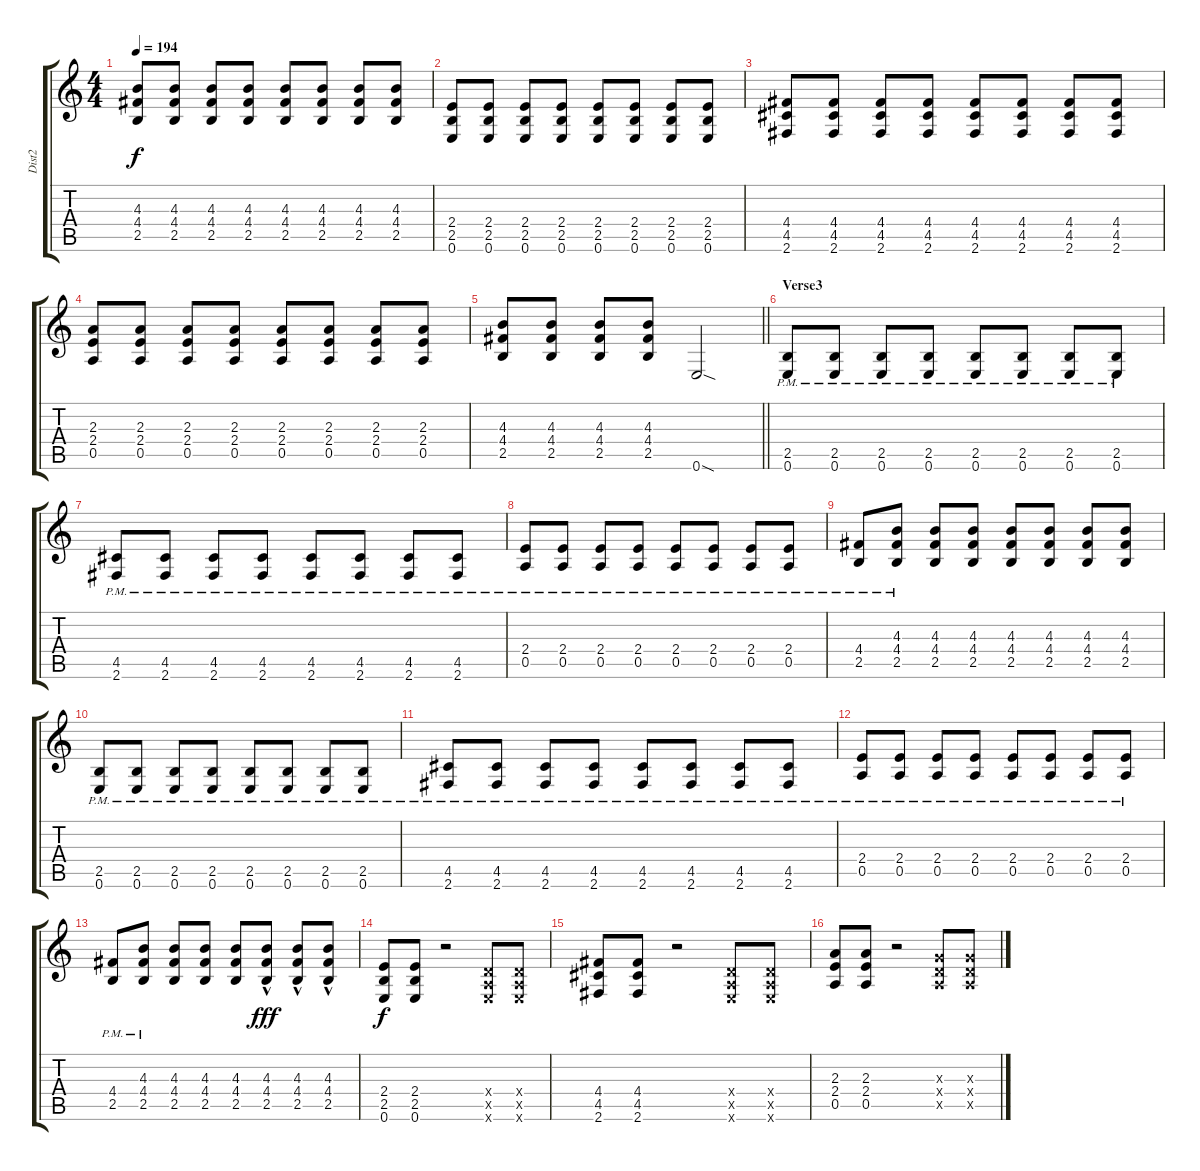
\track ("Dist2" "Dist2") {solo instrument overdrivenguitar}
\staff {score tabs}
\tuning (E4 B3 G3 D3 A2 E2) {hide}
\ts (4 4)
\tempo 194
\clef g2
\ks c
(4.3 4.4 2.5).8{dy f} (4.3 4.4 2.5).8 (4.3 4.4 2.5).8 (4.3 4.4 2.5).8 (4.3 4.4 2.5).8 (4.3 4.4 2.5).8 (4.3 4.4 2.5).8 (4.3 4.4 2.5).8 |
(2.4 2.5 0.6).8 (2.4 2.5 0.6).8 (2.4 2.5 0.6).8 (2.4 2.5 0.6).8 (2.4 2.5 0.6).8 (2.4 2.5 0.6).8 (2.4 2.5 0.6).8 (2.4 2.5 0.6).8 |
(4.4 4.5 2.6).8 (4.4 4.5 2.6).8 (4.4 4.5 2.6).8 (4.4 4.5 2.6).8 (4.4 4.5 2.6).8 (4.4 4.5 2.6).8 (4.4 4.5 2.6).8 (4.4 4.5 2.6).8 |
(2.3 2.4 0.5).8 (2.3 2.4 0.5).8 (2.3 2.4 0.5).8 (2.3 2.4 0.5).8 (2.3 2.4 0.5).8 (2.3 2.4 0.5).8 (2.3 2.4 0.5).8 (2.3 2.4 0.5).8 |
\barLineRight lightlight
(4.3 4.4 2.5).8 (4.3 4.4 2.5).8 (4.3 4.4 2.5).8 (4.3 4.4 2.5).8 0.6{sod}.2 |
\section ("" "Verse3")
(2.5{pm} 0.6{pm}).8 (2.5{pm} 0.6{pm}).8 (2.5{pm} 0.6{pm}).8 (2.5{pm} 0.6{pm}).8 (2.5{pm} 0.6{pm}).8 (2.5{pm} 0.6{pm}).8 (2.5{pm} 0.6{pm}).8 (2.5{pm} 0.6{pm}).8 |
(4.5{pm} 2.6{pm}).8 (4.5{pm} 2.6{pm}).8 (4.5{pm} 2.6{pm}).8 (4.5{pm} 2.6{pm}).8 (4.5{pm} 2.6{pm}).8 (4.5{pm} 2.6{pm}).8 (4.5{pm} 2.6{pm}).8 (4.5{pm} 2.6{pm}).8 |
(2.4{pm} 0.5{pm}).8 (2.4{pm} 0.5{pm}).8 (2.4{pm} 0.5{pm}).8 (2.4{pm} 0.5{pm}).8 (2.4{pm} 0.5{pm}).8 (2.4{pm} 0.5{pm}).8 (2.4{pm} 0.5{pm}).8 (2.4{pm} 0.5{pm}).8 |
(4.4{pm} 2.5{pm}).8 (4.3{pm} 4.4{pm} 2.5{pm}).8 (4.3 4.4 2.5).8 (4.3 4.4 2.5).8 (4.3 4.4 2.5).8 (4.3 4.4 2.5).8 (4.3 4.4 2.5).8 (4.3 4.4 2.5).8 |
(2.5{pm} 0.6{pm}).8 (2.5{pm} 0.6{pm}).8 (2.5{pm} 0.6{pm}).8 (2.5{pm} 0.6{pm}).8 (2.5{pm} 0.6{pm}).8 (2.5{pm} 0.6{pm}).8 (2.5{pm} 0.6{pm}).8 (2.5{pm} 0.6{pm}).8 |
(4.5{pm} 2.6{pm}).8 (4.5{pm} 2.6{pm}).8 (4.5{pm} 2.6{pm}).8 (4.5{pm} 2.6{pm}).8 (4.5{pm} 2.6{pm}).8 (4.5{pm} 2.6{pm}).8 (4.5{pm} 2.6{pm}).8 (4.5{pm} 2.6{pm}).8 |
(2.4{pm} 0.5{pm}).8 (2.4{pm} 0.5{pm}).8 (2.4{pm} 0.5{pm}).8 (2.4{pm} 0.5{pm}).8 (2.4{pm} 0.5{pm}).8 (2.4{pm} 0.5{pm}).8 (2.4{pm} 0.5{pm}).8 (2.4{pm} 0.5{pm}).8 |
(4.4{pm} 2.5{pm}).8 (4.3{pm} 4.4{pm} 2.5{pm}).8 (4.3 4.4 2.5).8 (4.3 4.4 2.5).8 (4.3 4.4 2.5).8 (4.3 4.4 2.5{hac}).8{dy fff} (4.3 4.4 2.5{hac}).8 (4.3 4.4 2.5{hac}).8 |
(2.4 2.5 0.6).8{dy f} (2.4 2.5 0.6).8 r.2 (0.4{x} 0.5{x} 0.6{x}).8 (0.4{x} 0.5{x} 0.6{x}).8 |
(4.4 4.5 2.6).8 (4.4 4.5 2.6).8 r.2 (0.4{x} 0.5{x} 0.6{x}).8 (0.4{x} 0.5{x} 0.6{x}).8 |
(2.3 2.4 0.5).8 (2.3 2.4 0.5).8 r.2 (0.3{x} 0.4{x} 0.5{x}).8 (0.3{x} 0.4{x} 0.5{x}).8
